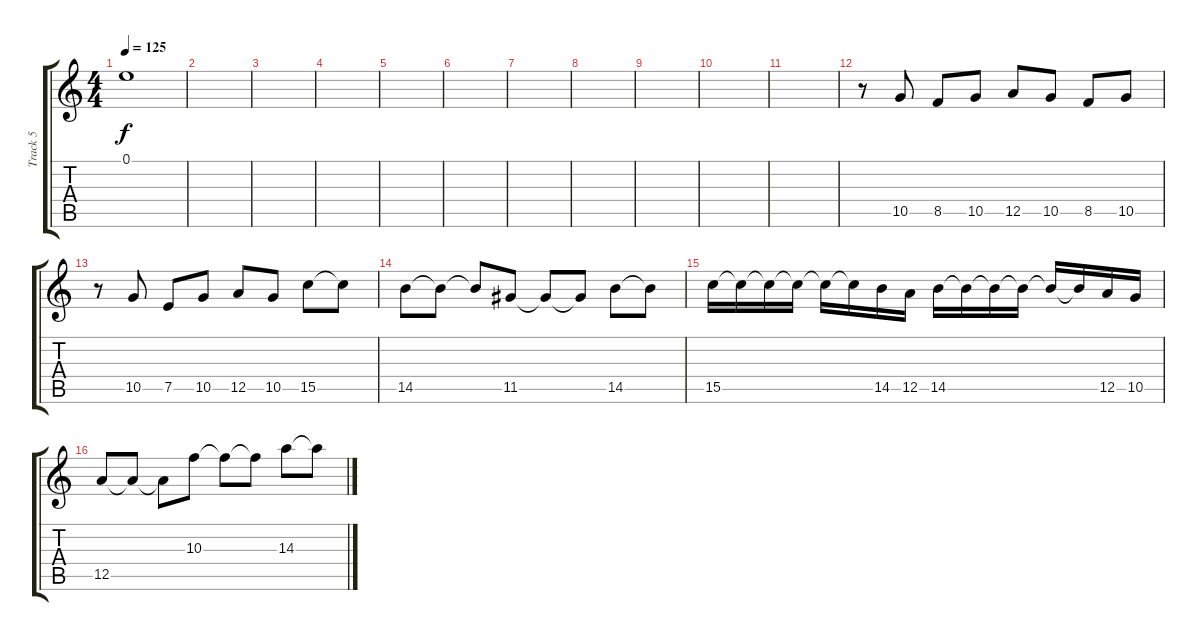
\track ("Track 5" "Track 5") {instrument distortionguitar}
\staff {score tabs}
\tuning (E4 B3 G3 D3 A2 E2) {hide}
\ts (4 4)
\tempo 125
\clef g2
\ks c
0.1.1{dy f} |
|
|
|
|
|
|
|
|
|
|
r.8 10.5.8 8.5.8 10.5.8 12.5.8 10.5.8 8.5.8 10.5.8 |
r.8 10.5.8 7.5.8 10.5.8 12.5.8 10.5.8 15.5.8 15.5{t}.8 |
14.5.8 14.5{t}.8 14.5{t}.8 11.5.8 11.5{t}.8 11.5{t}.8 14.5.8 14.5{t}.8 |
15.5.16 15.5{t}.16 15.5{t}.16 15.5{t}.16 15.5{t}.16 15.5{t}.16 14.5.16 12.5.16 14.5.16 14.5{t}.16 14.5{t}.16 14.5{t}.16 14.5{t}.16 14.5{t}.16 12.5.16 10.5.16 |
12.5.8 12.5{t}.8 12.5{t}.8 10.3.8 10.3{t}.8 10.3{t}.8 14.3.8 14.3{t}.8
